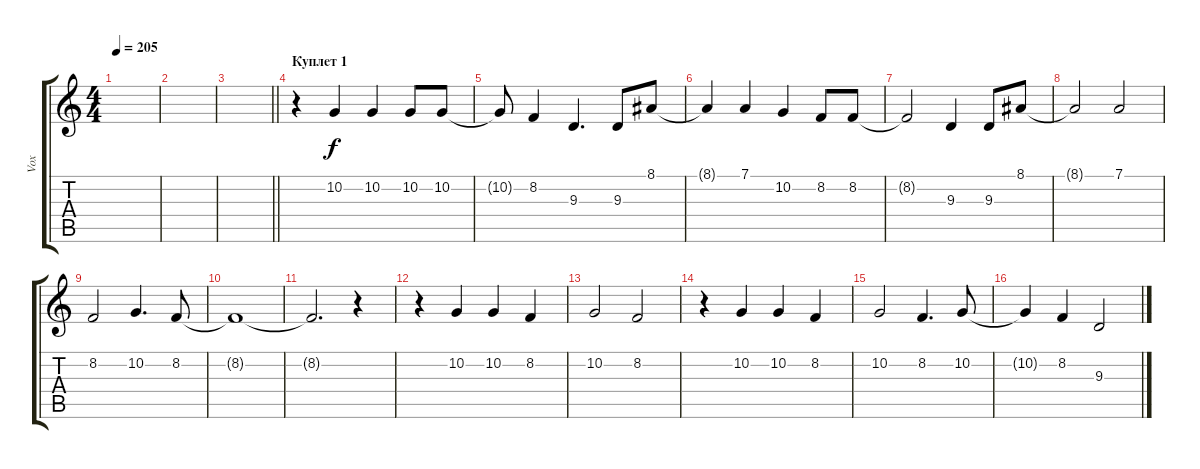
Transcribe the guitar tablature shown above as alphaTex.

\track ("Vox" "Vox") {instrument oboe}
\staff {score tabs}
\tuning (D4 A3 F3 C3 G2 D2) {hide}
\ts (4 4)
\tempo 205
\clef g2
\ks c
|
|
\barLineRight lightlight
|
\section ("" "Куплет 1")
r.4 10.2.4 10.2.4 10.2.8 10.2.8 |
10.2{t}.8 8.2.4 9.3.4{d} 9.3.8 8.1.8 |
8.1{t}.4 7.1.4 10.2.4 8.2.8 8.2.8 |
8.2{t}.2 9.3.4 9.3.8 8.1.8 |
8.1{t}.2 7.1.2 |
8.2.2 10.2.4{d} 8.2.8 |
8.2{t}.1 |
8.2{t}.2{d} r.4 |
r.4 10.2.4 10.2.4 8.2.4 |
10.2.2 8.2.2 |
r.4 10.2.4 10.2.4 8.2.4 |
10.2.2 8.2.4{d} 10.2.8 |
10.2{t}.4 8.2.4 9.3.2
